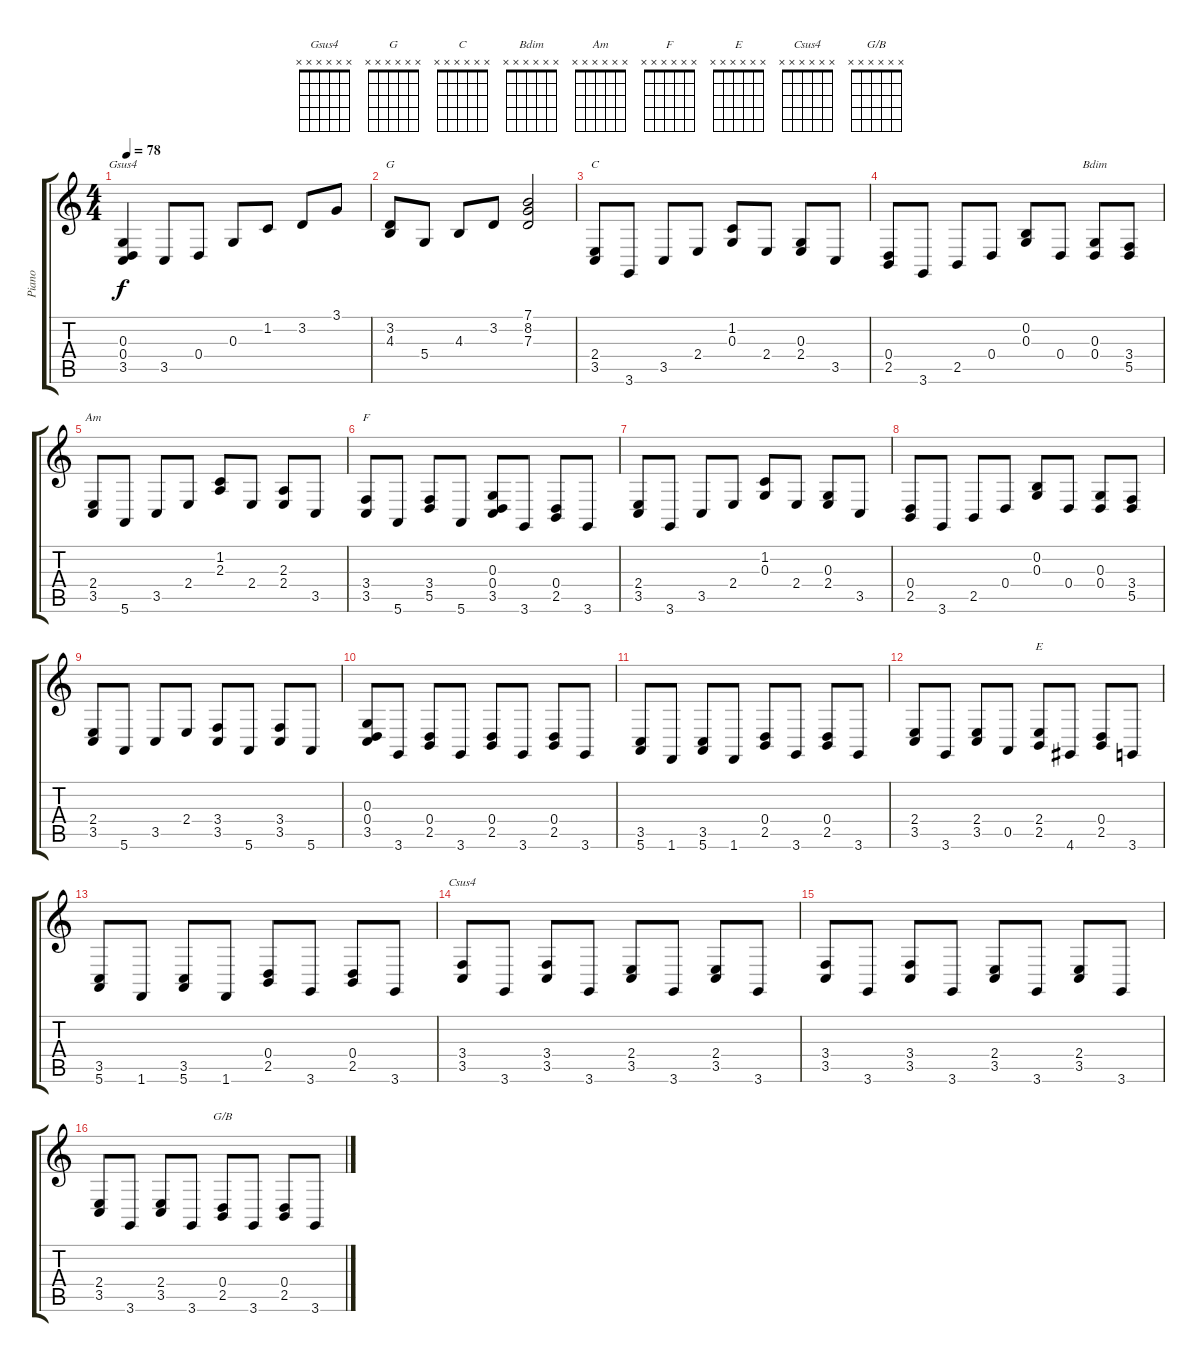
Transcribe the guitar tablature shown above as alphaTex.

\track ("Piano" "Piano") {instrument electricgrandpiano}
\staff {score tabs}
\tuning (E4 B3 G3 D3 A2 E2) {hide}
\chord ("Gsus4" x x x x x x)
\chord ("G" x x x x x x)
\chord ("C" x x x x x x)
\chord ("Bdim" x x x x x x)
\chord ("Am" x x x x x x)
\chord ("F" x x x x x x)
\chord ("E" x x x x x x)
\chord ("Csus4" x x x x x x)
\chord ("G/B" x x x x x x)
\ts (4 4)
\tempo 78
\clef g2
\ks c
(0.3 0.4 3.5).4{ch "Gsus4" dy f} 3.5.8 0.4.8 0.3.8 1.2.8 3.2.8 3.1.8 |
(3.2 4.3).8{ch "G"} 5.4.8 4.3.8 3.2.8 (7.1 8.2 7.3).2 |
(2.4 3.5).8{ch "C"} 3.6.8 3.5.8 2.4.8 (1.2 0.3).8 2.4.8 (0.3 2.4).8 3.5.8 |
(0.4 2.5).8 3.6.8 2.5.8 0.4.8 (0.2 0.3).8 0.4.8 (0.3 0.4).8{ch "Bdim"} (3.4 5.5).8 |
(2.4 3.5).8{ch "Am"} 5.6.8 3.5.8 2.4.8 (1.2 2.3).8 2.4.8 (2.3 2.4).8 3.5.8 |
(3.4 3.5).8{ch "F"} 5.6.8 (3.4 5.5).8 5.6.8 (0.3 0.4 3.5).8 3.6.8 (0.4 2.5).8 3.6.8 |
(2.4 3.5).8 3.6.8 3.5.8 2.4.8 (1.2 0.3).8 2.4.8 (0.3 2.4).8 3.5.8 |
(0.4 2.5).8 3.6.8 2.5.8 0.4.8 (0.2 0.3).8 0.4.8 (0.3 0.4).8 (3.4 5.5).8 |
(2.4 3.5).8 5.6.8 3.5.8 2.4.8 (3.4 3.5).8 5.6.8 (3.4 3.5).8 5.6.8 |
(0.3 0.4 3.5).8 3.6.8 (0.4 2.5).8 3.6.8 (0.4 2.5).8 3.6.8 (0.4 2.5).8 3.6.8 |
(3.5 5.6).8 1.6.8 (3.5 5.6).8 1.6.8 (0.4 2.5).8 3.6.8 (0.4 2.5).8 3.6.8 |
(2.4 3.5).8 3.6.8 (2.4 3.5).8 0.5.8 (2.4 2.5).8{ch "E"} 4.6.8 (0.4 2.5).8 3.6.8 |
(3.5 5.6).8 1.6.8 (3.5 5.6).8 1.6.8 (0.4 2.5).8 3.6.8 (0.4 2.5).8 3.6.8 |
(3.4 3.5).8{ch "Csus4"} 3.6.8 (3.4 3.5).8 3.6.8 (2.4 3.5).8 3.6.8 (2.4 3.5).8 3.6.8 |
(3.4 3.5).8 3.6.8 (3.4 3.5).8 3.6.8 (2.4 3.5).8 3.6.8 (2.4 3.5).8 3.6.8 |
(2.4 3.5).8 3.6.8 (2.4 3.5).8 3.6.8 (0.4 2.5).8{ch "G/B"} 3.6.8 (0.4 2.5).8 3.6.8
